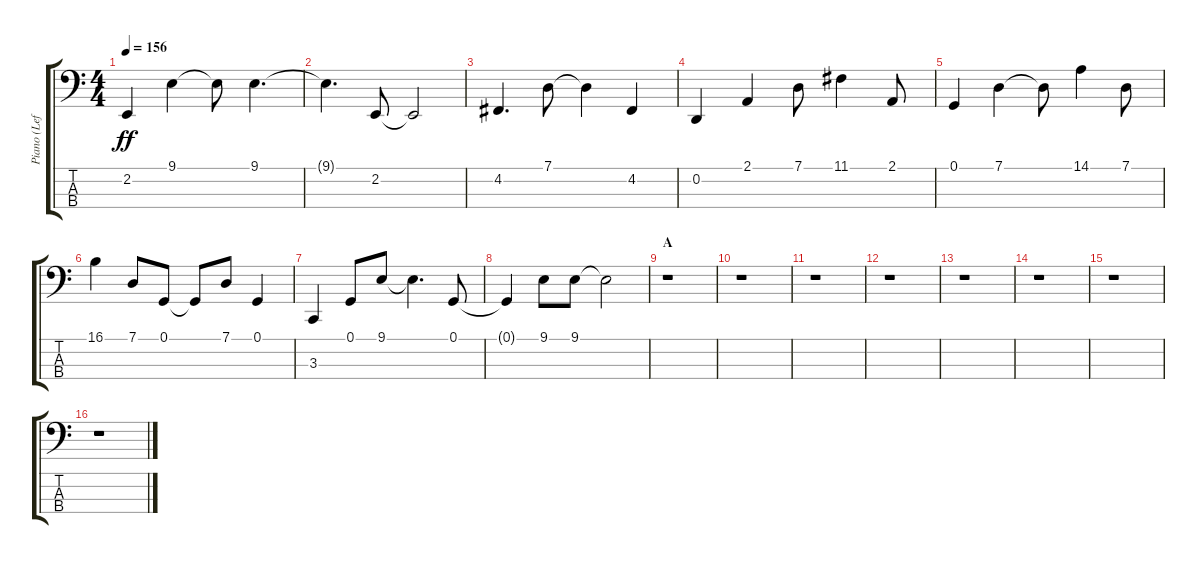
\track ("Piano (Left Hand)" "Piano (Lef") {instrument acousticgrandpiano}
\staff {score tabs}
\tuning (G2 D2 A1 E1) {hide}
\ts (4 4)
\tempo 156
\clef f4
\ks c
2.2.4{dy ff} 9.1.4 9.1{t}.8 9.1.4{d} |
9.1{t}.4{d} 2.2.8 2.2{t}.2 |
4.2.4{d} 7.1.8 7.1{t}.4 4.2.4 |
0.2.4 2.1.4 7.1.8 11.1.4 2.1.8 |
0.1.4 7.1.4 7.1{t}.8 14.1.4 7.1.8 |
16.1.4 7.1.8 0.1.8 0.1{t}.8 7.1.8 0.1.4 |
3.3.4 0.1.8 9.1.8 9.1{t}.4{d} 0.1.8 |
0.1{t}.4 9.1.8 9.1.8 9.1{t}.2 |
\section ("" "A")
r.1 |
r.1 |
r.1 |
r.1 |
r.1 |
r.1 |
r.1 |
r.1
